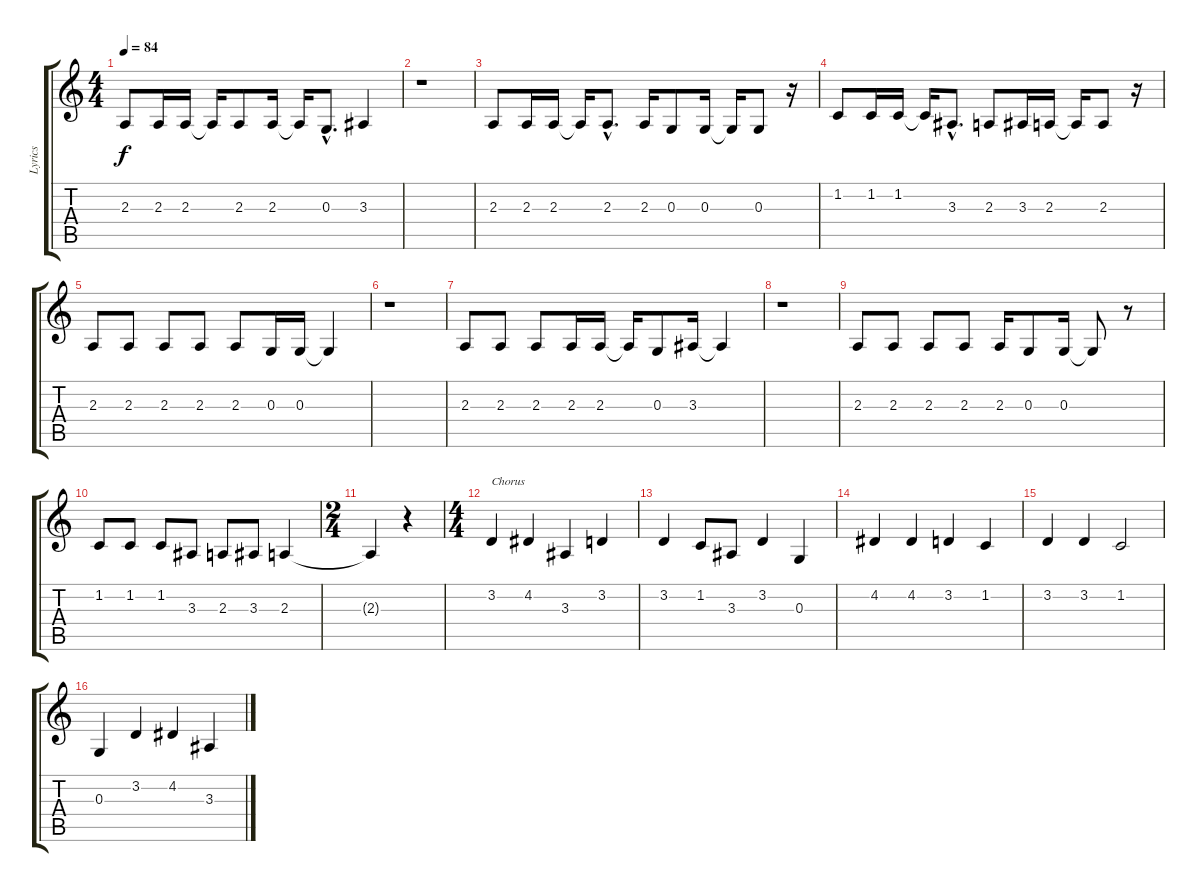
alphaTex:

\track ("Lyrics" "Lyrics") {instrument viola}
\staff {score tabs}
\tuning (E4 B3 G3 D3 A2 E2) {hide}
\ts (4 4)
\tempo 84
\clef g2
\ks c
2.3.8{dy f} 2.3.16 2.3.16 2.3{t}.16 2.3.8 2.3.16 2.3{t}.16 0.3{hac}.8{d} 3.3.4 |
r.1 |
2.3.8 2.3.16 2.3.16 2.3{t}.16 2.3{hac}.8{d} 2.3.16 0.3.8 0.3.16 0.3{t}.16 0.3.8 r.16 |
1.2.8 1.2.16 1.2.16 1.2{t}.16 3.3{hac}.8{d} 2.3.8 3.3.16 2.3.16 2.3{t}.16 2.3.8 r.16 |
2.3.8 2.3.8 2.3.8 2.3.8 2.3.8 0.3.16 0.3.16 0.3{t}.4 |
r.1 |
2.3.8 2.3.8 2.3.8 2.3.16 2.3.16 2.3{t}.16 0.3.8 3.3.16 3.3{t}.4 |
r.1 |
2.3.8 2.3.8 2.3.8 2.3.8 2.3.16 0.3.8 0.3.16 0.3{t}.8 r.8 |
1.2.8 1.2.8 1.2.8 3.3.8 2.3.8 3.3.8 2.3.4 |
\ts (2 4)
2.3{t}.4 r.4 |
\ts (4 4)
3.2.4{txt "Chorus"} 4.2.4 3.3.4 3.2.4 |
3.2.4 1.2.8 3.3.8 3.2.4 0.3.4 |
4.2.4 4.2.4 3.2.4 1.2.4 |
3.2.4 3.2.4 1.2.2 |
0.3.4 3.2.4 4.2.4 3.3.4
